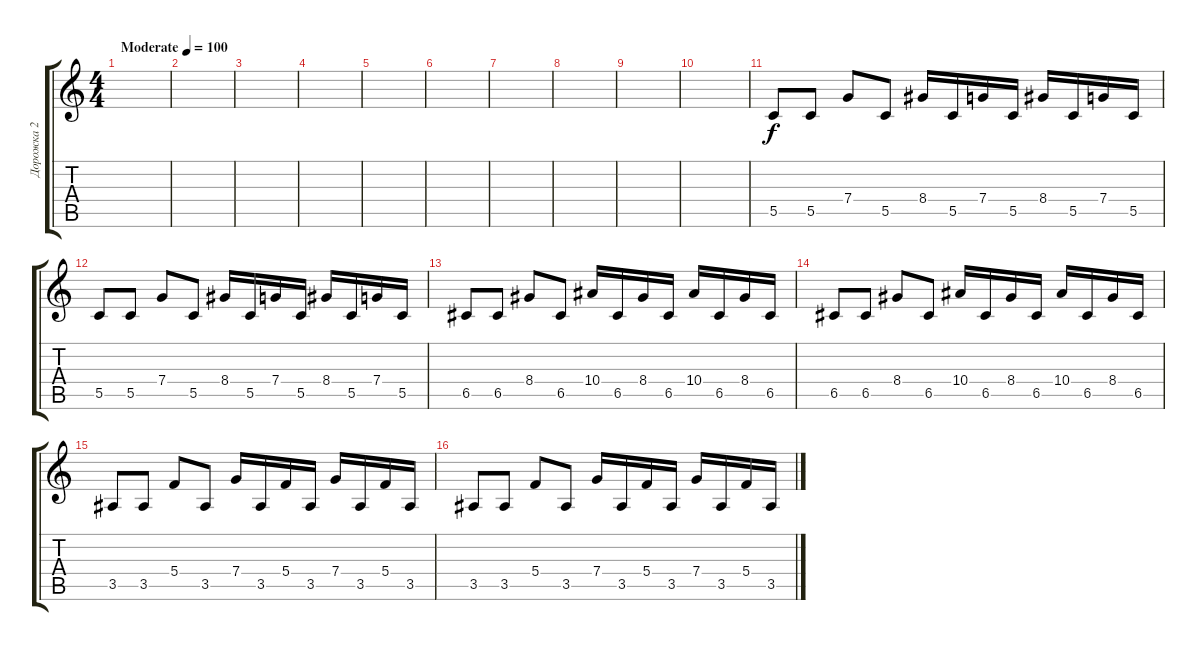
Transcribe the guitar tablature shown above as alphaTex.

\track ("Дорожка 2" "Дорожка 2") {instrument distortionguitar}
\staff {score tabs}
\tuning (D4 A3 F3 C3 G2 C2) {hide}
\ts (4 4)
\tempo (100 "Moderate")
\clef g2
\ks c
|
|
|
|
|
|
|
|
|
|
5.5.8 5.5.8 7.4.8 5.5.8 8.4.16 5.5.16 7.4.16 5.5.16 8.4.16 5.5.16 7.4.16 5.5.16 |
5.5.8 5.5.8 7.4.8 5.5.8 8.4.16 5.5.16 7.4.16 5.5.16 8.4.16 5.5.16 7.4.16 5.5.16 |
6.5.8 6.5.8 8.4.8 6.5.8 10.4.16 6.5.16 8.4.16 6.5.16 10.4.16 6.5.16 8.4.16 6.5.16 |
6.5.8 6.5.8 8.4.8 6.5.8 10.4.16 6.5.16 8.4.16 6.5.16 10.4.16 6.5.16 8.4.16 6.5.16 |
3.5.8 3.5.8 5.4.8 3.5.8 7.4.16 3.5.16 5.4.16 3.5.16 7.4.16 3.5.16 5.4.16 3.5.16 |
3.5.8 3.5.8 5.4.8 3.5.8 7.4.16 3.5.16 5.4.16 3.5.16 7.4.16 3.5.16 5.4.16 3.5.16
